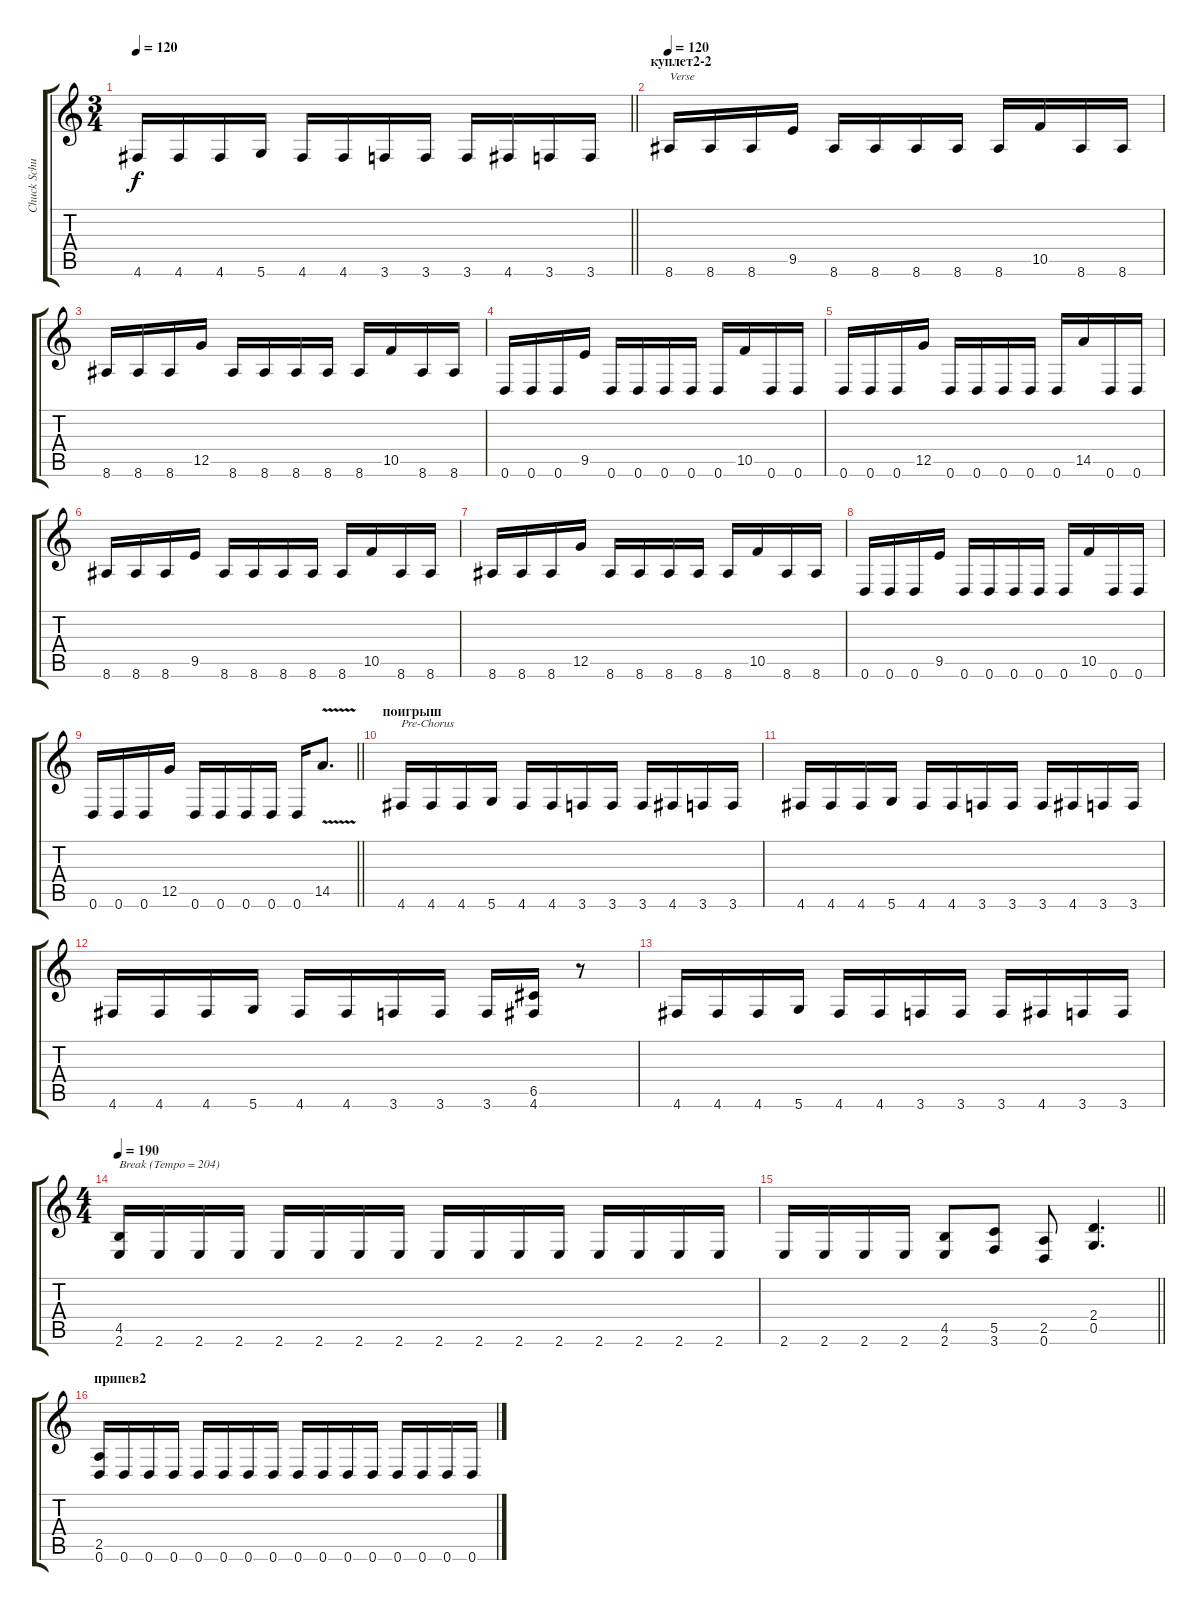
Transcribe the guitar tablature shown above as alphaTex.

\track ("Chuck Schuldiner" "Chuck Schu") {instrument distortionguitar}
\staff {score tabs}
\tuning (D4 A3 F3 C3 G2 D2) {hide}
\ts (3 4)
\tempo 120
\clef g2
\barLineRight lightlight
\ks c
4.6.16{dy f} 4.6.16 4.6.16 5.6.16 4.6.16 4.6.16 3.6.16 3.6.16 3.6.16 4.6.16 3.6.16 3.6.16 |
\section ("" "куплет2-2")
\tempo 120
8.6.16{txt "Verse" volume 14 instrument distortionguitar} 8.6.16 8.6.16 9.5.16 8.6.16 8.6.16 8.6.16 8.6.16 8.6.16 10.5.16 8.6.16 8.6.16 |
8.6.16 8.6.16 8.6.16 12.5.16 8.6.16 8.6.16 8.6.16 8.6.16 8.6.16 10.5.16 8.6.16 8.6.16 |
0.6.16 0.6.16 0.6.16 9.5.16 0.6.16 0.6.16 0.6.16 0.6.16 0.6.16 10.5.16 0.6.16 0.6.16 |
0.6.16 0.6.16 0.6.16 12.5.16 0.6.16 0.6.16 0.6.16 0.6.16 0.6.16 14.5.16 0.6.16 0.6.16 |
8.6.16 8.6.16 8.6.16 9.5.16 8.6.16 8.6.16 8.6.16 8.6.16 8.6.16 10.5.16 8.6.16 8.6.16 |
8.6.16 8.6.16 8.6.16 12.5.16 8.6.16 8.6.16 8.6.16 8.6.16 8.6.16 10.5.16 8.6.16 8.6.16 |
0.6.16 0.6.16 0.6.16 9.5.16 0.6.16 0.6.16 0.6.16 0.6.16 0.6.16 10.5.16 0.6.16 0.6.16 |
\barLineRight lightlight
0.6.16 0.6.16 0.6.16 12.5.16 0.6.16 0.6.16 0.6.16 0.6.16 0.6.16 14.5{v}.8{d} |
\section ("" "поигрыш")
4.6.16{txt "Pre-Chorus"} 4.6.16 4.6.16 5.6.16 4.6.16 4.6.16 3.6.16 3.6.16 3.6.16 4.6.16 3.6.16 3.6.16 |
4.6.16 4.6.16 4.6.16 5.6.16 4.6.16 4.6.16 3.6.16 3.6.16 3.6.16 4.6.16 3.6.16 3.6.16 |
4.6.16 4.6.16 4.6.16 5.6.16 4.6.16 4.6.16 3.6.16 3.6.16 3.6.16 (6.5 4.6).16 r.8 |
4.6.16 4.6.16 4.6.16 5.6.16 4.6.16 4.6.16 3.6.16 3.6.16 3.6.16 4.6.16 3.6.16 3.6.16 |
\ts (4 4)
\tempo 190
(4.5 2.6).16{txt "Break (Tempo = 204)"} 2.6.16 2.6.16 2.6.16 2.6.16 2.6.16 2.6.16 2.6.16 2.6.16 2.6.16 2.6.16 2.6.16 2.6.16 2.6.16 2.6.16 2.6.16 |
\barLineRight lightlight
2.6.16 2.6.16 2.6.16 2.6.16 (4.5 2.6).8 (5.5 3.6).8 (2.5 0.6).8 (2.4 0.5).4{d} |
\section ("" "припев2")
(2.5 0.6).16 0.6.16 0.6.16 0.6.16 0.6.16 0.6.16 0.6.16 0.6.16 0.6.16 0.6.16 0.6.16 0.6.16 0.6.16 0.6.16 0.6.16 0.6.16
